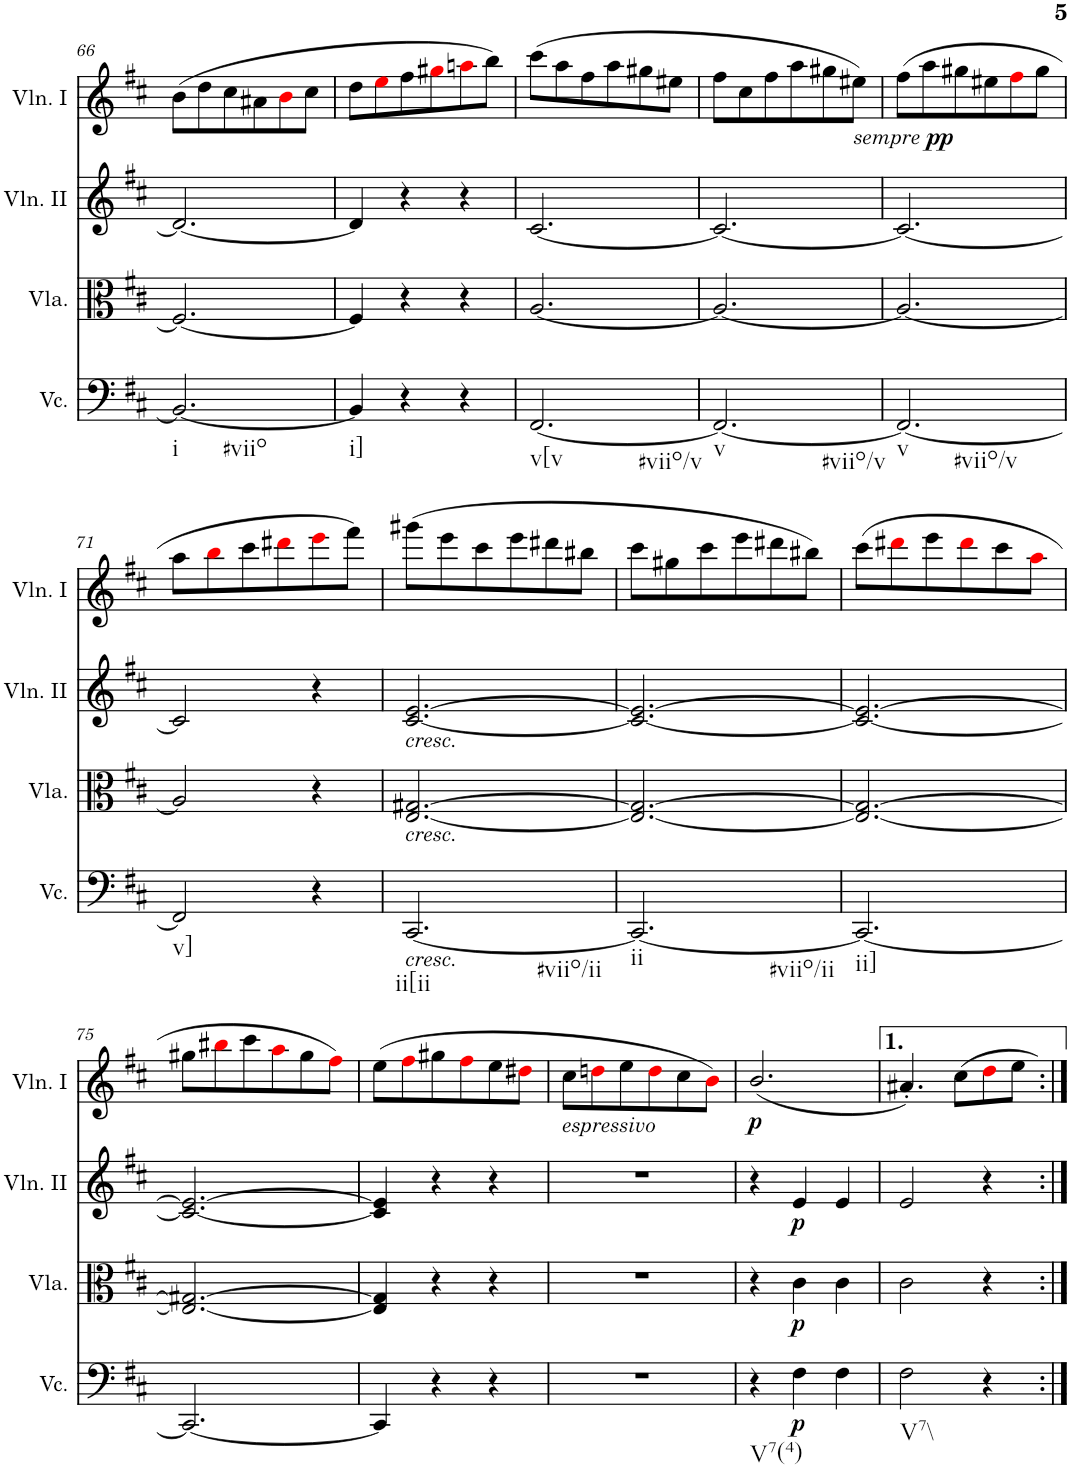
**kern	**dynam	**kern	**dynam	**kern	**dynam	**kern	**dynam
*part4	*part4	*part3	*part3	*part2	*part2	*part1	*part1
*staff4	*staff4	*staff3	*staff3	*staff2	*staff2	*staff1	*staff1
*I"Violoncello	*	*I"Viola	*	*I"Violino II	*	*I"Violino I	*
*I'Vc.	*	*I'Vla.	*	*I'Vln. II	*	*I'Vln. I	*
!!LO:PB:g=z
*clefF4	*	*clefC3	*	*clefG2	*	*clefG2	*
*k[f#c#]	*	*k[f#c#]	*	*k[f#c#]	*	*k[f#c#]	*
*M3/4	*	*M3/4	*	*M3/4	*	*M3/4	*
=66	=66	=66	=66	=66	=66	=66	=66
!LO:TX:b:t=i	!	!	!	!	!	!	!
!LO:TX:b:t=#viio	!	!	!	!	!	!	!
2.BB/_	.	2.F#/_	.	2.d/_	.	(8b\L	.
.	.	.	.	.	.	8dd\	.
.	.	.	.	.	.	8cc#\	.
.	.	.	.	.	.	8a#X\	.
.	.	.	.	.	.	8bi\	.
.	.	.	.	.	.	8cc#\J	.
=67	=67	=67	=67	=67	=67	=67	=67
!LO:TX:b:t=i]	!	!	!	!	!	!	!
4BB/]	.	4F#/]	.	4d/]	.	8dd\L	.
.	.	.	.	.	.	8eei\	.
4r	.	4r	.	4r	.	8ff#\	.
.	.	.	.	.	.	8gg#Xi\	.
4r	.	4r	.	4r	.	8aani\	.
.	.	.	.	.	.	8bb\J)	.
=68	=68	=68	=68	=68	=68	=68	=68
!LO:TX:b:t=v[v	!	!	!	!	!	!	!
!LO:TX:b:t=#viio/v	!	!	!	!	!	!	!
[2.FF#/	.	[2.A/	.	[2.c#/	.	(8ccc#\L	.
.	.	.	.	.	.	8aa\	.
.	.	.	.	.	.	8ff#\	.
.	.	.	.	.	.	8aa\	.
.	.	.	.	.	.	8gg#X\	.
.	.	.	.	.	.	8ee#X\J	.
=69	=69	=69	=69	=69	=69	=69	=69
!LO:TX:b:t=v	!	!	!	!	!	!	!
!LO:TX:b:t=#viio/v	!	!	!	!	!	!	!
2.FF#/_	.	2.A/_	.	2.c#/_	.	8ff#\L	.
.	.	.	.	.	.	8cc#\	.
.	.	.	.	.	.	8ff#\	.
.	.	.	.	.	.	8aa\	.
.	.	.	.	.	.	8gg#X\	.
.	.	.	.	.	.	8ee#X\J)	.
=70	=70	=70	=70	=70	=70	=70	=70
!LO:TX:b:t=v	!	!	!	!	!	!	!
!LO:TX:b:t=#viio/v	!	!	!	!	!	!	!
!	!	!	!	!	!	!	!LO:DY:b
!	!	!	!	!	!	!	!LO:DY:n=1:b
2.FF#/_	.	2.A/_	.	2.c#/_	.	(8ff#\L	other-dynamics pp
.	.	.	.	.	.	8aa\	.
.	.	.	.	.	.	8gg#X\	.
.	.	.	.	.	.	8ee#X\	.
.	.	.	.	.	.	8ff#i\	.
.	.	.	.	.	.	8gg#\J	.
!!LO:LB:g=z
=71	=71	=71	=71	=71	=71	=71	=71
!LO:TX:b:t=v]	!	!	!	!	!	!	!
2FF#/]	.	2A/]	.	2c#/]	.	8aa\L	.
.	.	.	.	.	.	8bbi\	.
.	.	.	.	.	.	8ccc#\	.
.	.	.	.	.	.	8ddd#Xi\	.
4r	.	4r	.	4r	.	8eeei\	.
.	.	.	.	.	.	8fff#\J)	.
=72	=72	=72	=72	=72	=72	=72	=72
!	!	!	!	!LO:TX:b:i:t=cresc.	!	!	!
!	!	!LO:TX:b:i:t=cresc.	!	!	!	!	!
!LO:TX:b:i:t=cresc.	!	!	!	!	!	!	!
!LO:TX:b:t=ii[ii	!	!	!	!	!	!	!
!LO:TX:b:t=#viio/ii	!	!	!	!	!	!	!
[2.CC#/	.	[2.E/ [2.G#X/	.	[2.c#/ [2.e/	.	(8ggg#X\L	.
.	.	.	.	.	.	8eee\	.
.	.	.	.	.	.	8ccc#\	.
.	.	.	.	.	.	8eee\	.
.	.	.	.	.	.	8ddd#X\	.
.	.	.	.	.	.	8bb#X\J	.
=73	=73	=73	=73	=73	=73	=73	=73
!LO:TX:b:t=ii	!	!	!	!	!	!	!
!LO:TX:b:t=#viio/ii	!	!	!	!	!	!	!
2.CC#/_	.	2.E/_ 2.G#/_	.	2.c#/_ 2.e/_	.	8ccc#\L	.
.	.	.	.	.	.	8gg#X\	.
.	.	.	.	.	.	8ccc#\	.
.	.	.	.	.	.	8eee\	.
.	.	.	.	.	.	8ddd#X\	.
.	.	.	.	.	.	8bb#X\J)	.
=74	=74	=74	=74	=74	=74	=74	=74
!LO:TX:b:t=ii]	!	!	!	!	!	!	!
2.CC#/_	.	2.E/_ 2.G#/_	.	2.c#/_ 2.e/_	.	(8ccc#\L	.
.	.	.	.	.	.	8ddd#Xi\	.
.	.	.	.	.	.	8eee\	.
.	.	.	.	.	.	8ddd#i\	.
.	.	.	.	.	.	8ccc#\	.
.	.	.	.	.	.	8aai\J	.
!!LO:LB:g=z
=75	=75	=75	=75	=75	=75	=75	=75
2.CC#/_	.	2.E/_ 2.G#X/_	.	2.c#/_ 2.e/_	.	8gg#X\L	.
.	.	.	.	.	.	8bb#Xi\	.
.	.	.	.	.	.	8ccc#\	.
.	.	.	.	.	.	8aai\	.
.	.	.	.	.	.	8gg#\	.
.	.	.	.	.	.	8ff#i\J)	.
=76	=76	=76	=76	=76	=76	=76	=76
4CC#/]	.	4E/] 4G#/]	.	4c#/] 4e/]	.	(8ee\L	.
.	.	.	.	.	.	8ff#i\	.
4r	.	4r	.	4r	.	8gg#X\	.
.	.	.	.	.	.	8ff#i\	.
4r	.	4r	.	4r	.	8ee\	.
.	.	.	.	.	.	8dd#Xi\J	.
=77	=77	=77	=77	=77	=77	=77	=77
!	!	!	!	!	!	!LO:TX:b:i:t=espressivo	!
2.r	.	2.r	.	2.r	.	8cc#\L	.
.	.	.	.	.	.	8ddni\	.
.	.	.	.	.	.	8ee\	.
.	.	.	.	.	.	8ddi\	.
.	.	.	.	.	.	8cc#\	.
.	.	.	.	.	.	8bi\J)	.
=78	=78	=78	=78	=78	=78	=78	=78
!LO:TX:b:t=V7(4)	!	!	!	!	!	!	!
!	!	!	!	!	!	!	!LO:DY:b
4r	.	4r	.	4r	.	(2.b/	p
!	!LO:DY:b	!	!LO:DY:b	!	!LO:DY:b	!	!
4F#\	p	4c#\	p	4e/	p	.	.
4F#\	.	4c#\	.	4e/	.	.	.
=79	=79	=79	=79	=79	=79	=79	=79
!LO:TX:b:t=V7\\	!	!	!	!	!	!	!
2F#\	.	2c#\	.	2e/	.	4.a#X'/)	.
.	.	.	.	.	.	8cc#\L	.
4r	.	4r	.	4r	.	8ddi\	.
.	.	.	.	.	.	8ee\J	.
=:|!	=:|!	=:|!	=:|!	=:|!	=:|!	=:|!	=:|!
*-	*-	*-	*-	*-	*-	*-	*-
